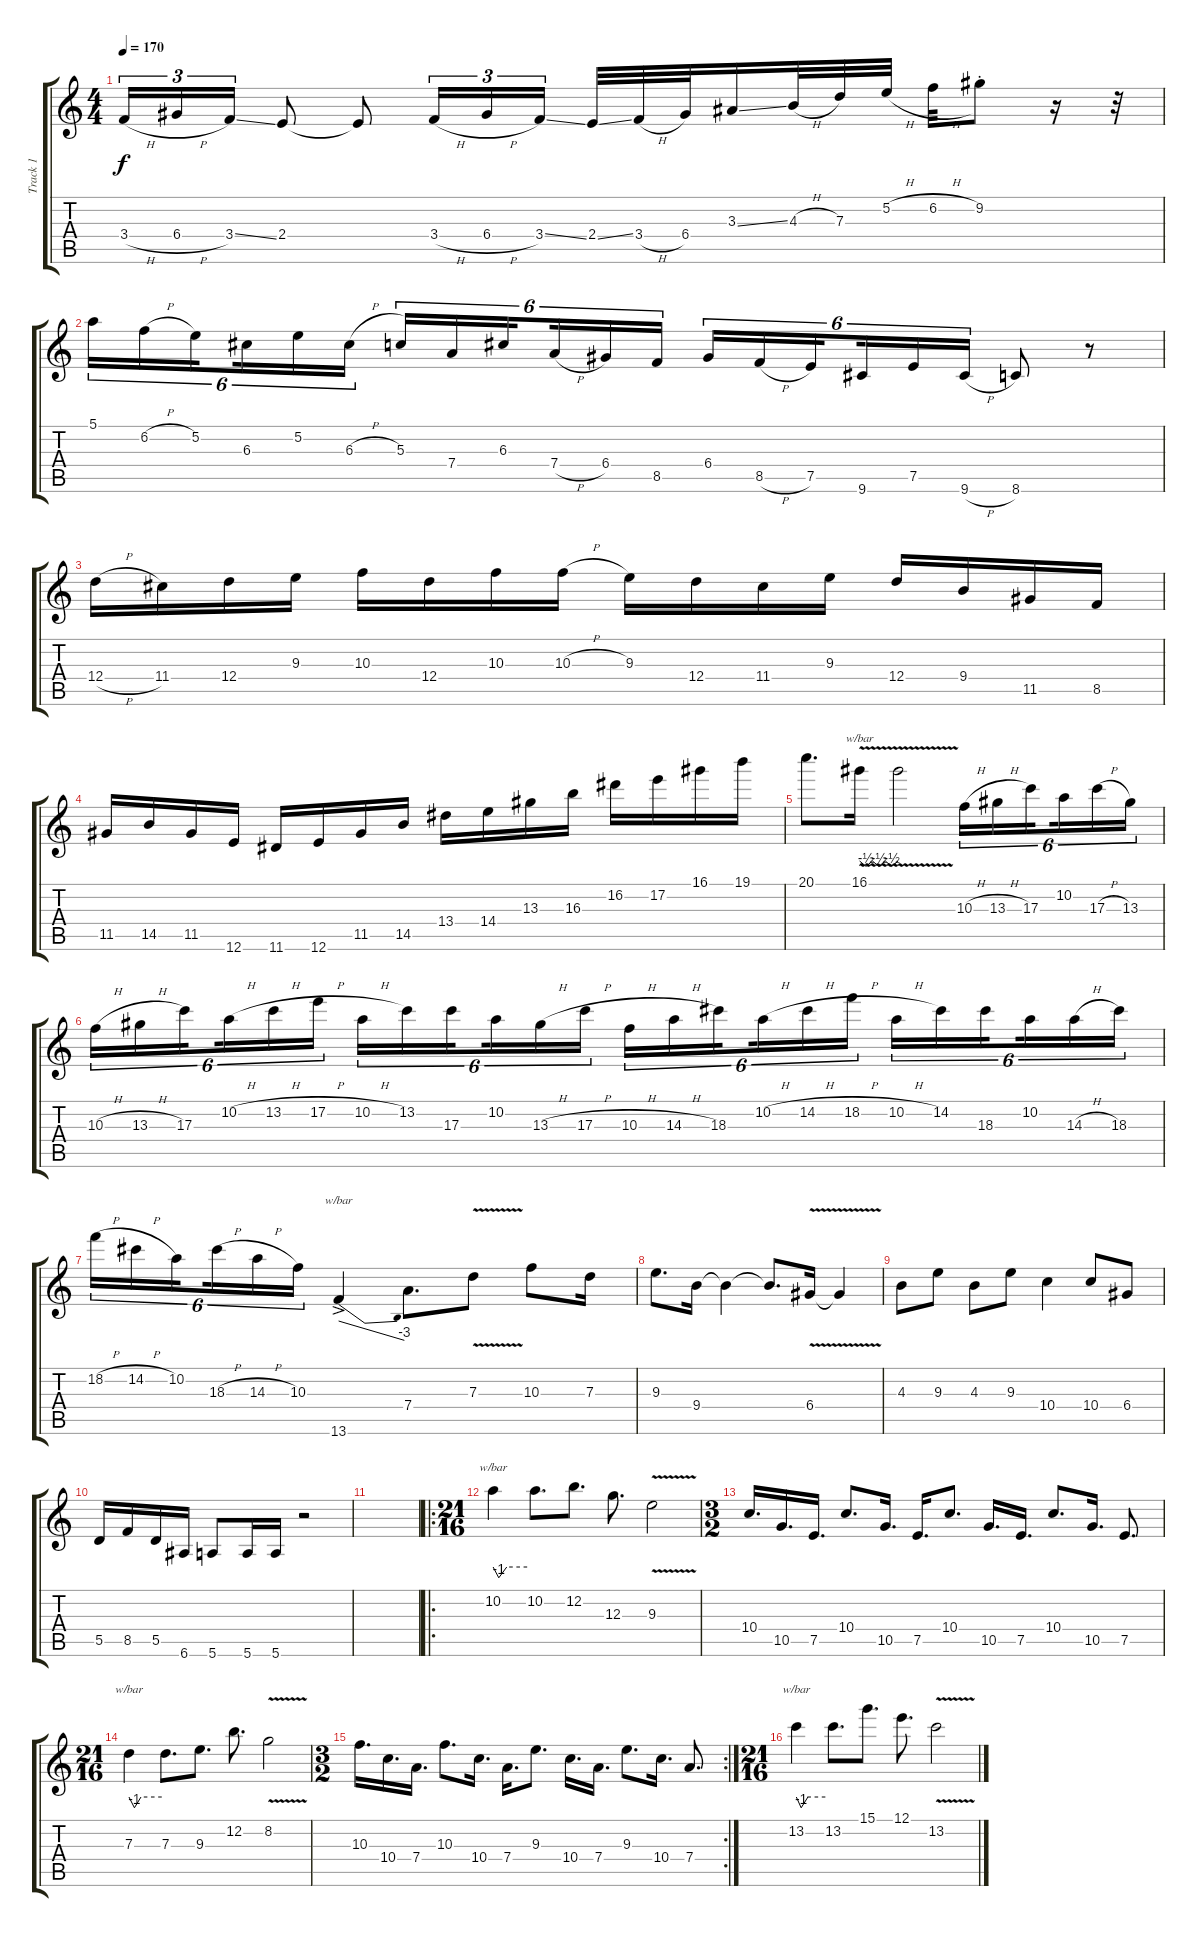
\track ("Track 1" "Track 1") {instrument overdrivenguitar}
\staff {score tabs}
\tuning (E4 B3 G3 D3 A2 E2) {hide}
\ts (4 4)
\tempo 170
\clef g2
\ks c
3.4{h}.16{tu (3 2) dy f} 6.4{h}.16{tu (3 2)} 3.4{ss}.16{tu (3 2)} 2.4.8 2.4{t}.8 3.4{h}.16{tu (3 2)} 6.4{h}.16{tu (3 2)} 3.4{ss}.16{tu (3 2)} 2.4{ss}.32 3.4{h}.32 6.4.32 3.3{ss}.16 4.3{h}.32 7.3.32 5.2{h}.32 6.2{h}.32 9.2{st}.8 r.16 r.32 |
5.1.16{tu (6 4)} 6.2{h}.16{tu (6 4)} 5.2.16{tu (6 4) beam splitsecondary} 6.3.16{tu (6 4)} 5.2.16{tu (6 4)} 6.3{h}.16{tu (6 4)} 5.3.16{tu (6 4)} 7.4.16{tu (6 4)} 6.3.16{tu (6 4) beam splitsecondary} 7.4{h}.16{tu (6 4)} 6.4.16{tu (6 4)} 8.5.16{tu (6 4)} 6.4.16{tu (6 4)} 8.5{h}.16{tu (6 4)} 7.5.16{tu (6 4) beam splitsecondary} 9.6.16{tu (6 4)} 7.5.16{tu (6 4)} 9.6{h}.16{tu (6 4)} 8.6.8 r.8 |
12.4{h}.16 11.4.16 12.4.16 9.3.16 10.3.16 12.4.16 10.3.16 10.3{h}.16 9.3.16 12.4.16 11.4.16 9.3.16 12.4.16 9.4.16 11.5.16 8.5.16 |
11.5.16 14.5.16 11.5.16 12.6.16 11.6.16 12.6.16 11.5.16 14.5.16 13.4.16 14.4.16 13.3.16 16.3.16 16.2.16 17.2.16 16.1.16 19.1.16 |
20.1.8{d} 16.1{v}.16{tbe (custom default 0 0 10 -2 20 0 30 -2 40 0 50 -2 60 0)} 16.1{v t}.2 10.3{h}.16{tu (6 4)} 13.3{h}.16{tu (6 4)} 17.3.16{tu (6 4) beam splitsecondary} 10.2.16{tu (6 4)} 17.3{h}.16{tu (6 4)} 13.3.16{tu (6 4)} |
10.3{h}.16{tu (6 4)} 13.3{h}.16{tu (6 4)} 17.3.16{tu (6 4) beam splitsecondary} 10.2{h}.16{tu (6 4)} 13.2{h}.16{tu (6 4)} 17.2{h}.16{tu (6 4)} 10.2{h}.16{tu (6 4)} 13.2.16{tu (6 4)} 17.3.16{tu (6 4) beam splitsecondary} 10.2.16{tu (6 4)} 13.3{h}.16{tu (6 4)} 17.3{h}.16{tu (6 4)} 10.3{h}.16{tu (6 4)} 14.3{h}.16{tu (6 4)} 18.3.16{tu (6 4) beam splitsecondary} 10.2{h}.16{tu (6 4)} 14.2{h}.16{tu (6 4)} 18.2{h}.16{tu (6 4)} 10.2{h}.16{tu (6 4)} 14.2.16{tu (6 4)} 18.3.16{tu (6 4) beam splitsecondary} 10.2.16{tu (6 4)} 14.3{h}.16{tu (6 4)} 18.3.16{tu (6 4)} |
18.2{h}.16{tu (6 4)} 14.2{h}.16{tu (6 4)} 10.2.16{tu (6 4) beam splitsecondary} 18.3{h}.16{tu (6 4)} 14.3{h}.16{tu (6 4)} 10.3.16{tu (6 4)} 13.6{ac}.4{tbe (dive default 0 0 60 -12)} 7.4.8{d} 7.3{v}.8 10.3.8 7.3.16 |
9.3.8{d} 9.4.16 9.4{t}.4 9.4{t}.8{d} 6.4{v}.16 6.4{v t}.4 |
4.3.8 9.3.8 4.3.8 9.3.8 10.4.4 10.4.8 6.4.8 |
5.5.16 8.5.16 5.5.16 6.6.16 5.6.8 5.6.16 5.6.16 r.2 |
|
\ro
\ts (21 16)
10.2.4{tbe (custom default 0 0 10 -4 24 0 60 0)} 10.2.8{d} 12.2.8{d} 12.3.8{d} 9.3{v}.2 |
\ts (3 2)
10.4.16{d} 10.5.16{d} 7.5.16{d} 10.4.8{d} 10.5.16{d} 7.5.16{d} 10.4.8{d} 10.5.16{d} 7.5.16{d} 10.4.8{d} 10.5.16{d} 7.5.8{d} |
\ts (21 16)
7.3.4{tbe (custom default 0 0 10 -4 22 0 60 0)} 7.3.8{d} 9.3.8{d} 12.2.8{d} 8.2{v}.2 |
\rc 2
\ts (3 2)
10.3.16{d} 10.4.16{d} 7.4.16{d} 10.3.8{d} 10.4.16{d} 7.4.16{d} 9.3.8{d} 10.4.16{d} 7.4.16{d} 9.3.8{d} 10.4.16{d} 7.4.8{d} |
\ts (21 16)
13.2.4{tbe (custom default 0 0 10 -4 24 0 60 0)} 13.2.8{d} 15.1.8{d} 12.1.8{d} 13.2{v}.2
